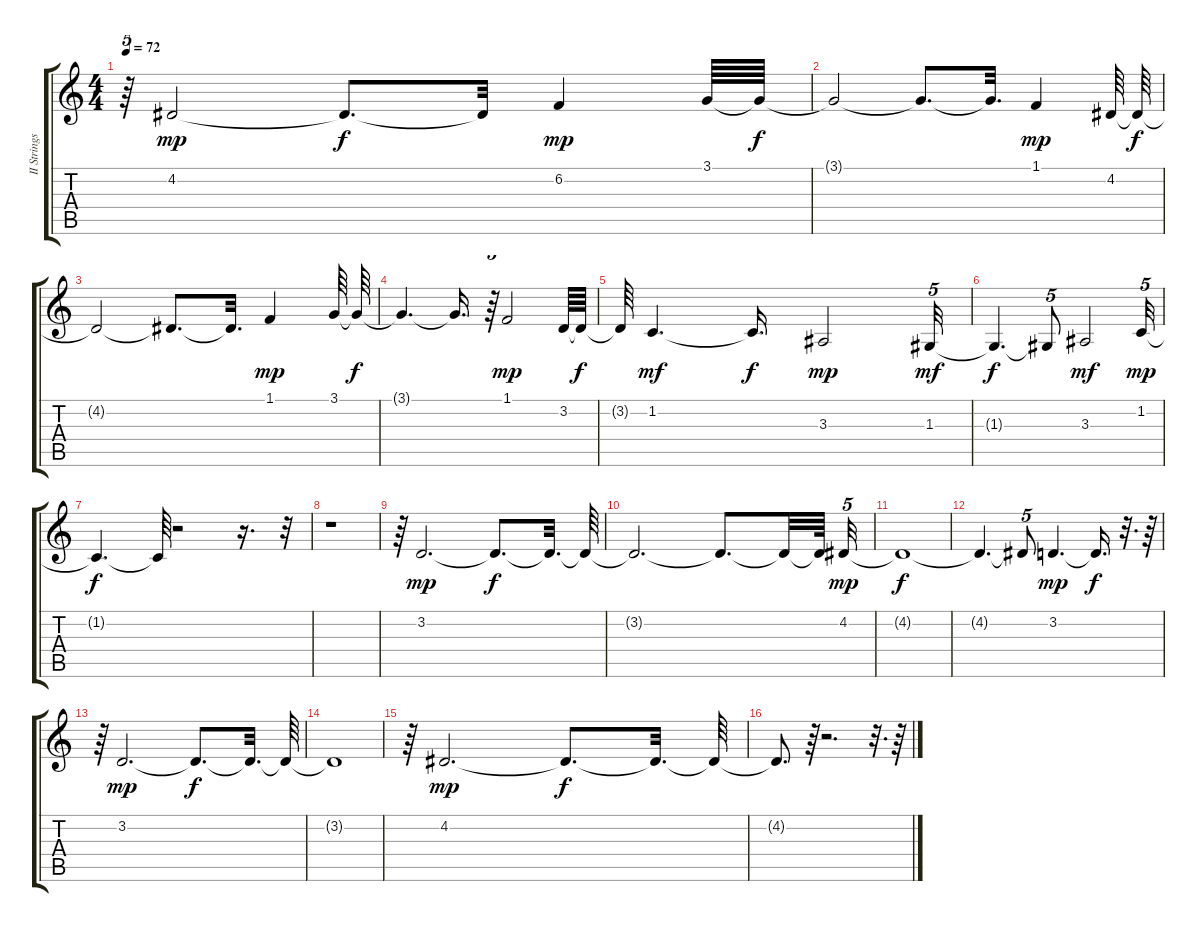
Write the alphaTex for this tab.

\track ("II Strings" "II Strings") {instrument stringensemble2}
\staff {score tabs}
\tuning (E4 B3 G3 D3 A2 E2) {hide}
\ts (4 4)
\tempo 72
\clef g2
\ks c
r.64{tu (5 4) dy f} 4.2.2{dy mp} 4.2{t}.8{d dy f} 4.2{t}.32 6.2.4{dy mp} 3.1.64 3.1{t}.64{dy f} |
3.1{t}.2 3.1{t}.8{d} 3.1{t}.32{d} 1.1.4{dy mp} 4.2.64 4.2{t}.64{dy f} |
4.2{t}.2 4.2{t}.8{d} 4.2{t}.32{d} 1.1.4{dy mp} 3.1.64 3.1{t}.64{dy f} |
3.1{t}.4{d} 3.1{t}.16{d} r.64{tu (5 4)} 1.1.2{dy mp} 3.2.64 3.2{t}.64{dy f} |
3.2{t}.64 1.2.4{d dy mf} 1.2{t}.16{d dy f} 3.3.2{dy mp} 1.3.32{tu (5 4) dy mf} |
1.3{t}.4{d dy f} 1.3{t}.8{tu (5 4)} 3.3.2{dy mf} 1.2.32{tu (5 4) dy mp} |
1.2{t}.4{d dy f} 1.2{t}.64 r.2 r.16{d} r.32{tu (5 4)} |
r.1 |
r.64 3.2.2{d dy mp} 3.2{t}.8{d dy f} 3.2{t}.32{d} 3.2{t}.64 |
3.2{t}.2{d} 3.2{t}.8{d} 3.2{t}.32 3.2{t}.64{beam splitsecondary} 4.2.32{tu (5 4) dy mp} |
4.2{t}.1{dy f} |
4.2{t}.4{d} 4.2{t}.8{tu (5 4)} 3.2.4{d dy mp} 3.2{t}.16{d dy f} r.32{d} r.64 |
r.64 3.2.2{d dy mp} 3.2{t}.8{d dy f} 3.2{t}.32{d} 3.2{t}.64 |
3.2{t}.1 |
r.64 4.2.2{d dy mp} 4.2{t}.8{d dy f} 4.2{t}.32{d} 4.2{t}.64 |
4.2{t}.8{d} r.64 r.2{d} r.32{d} r.64
